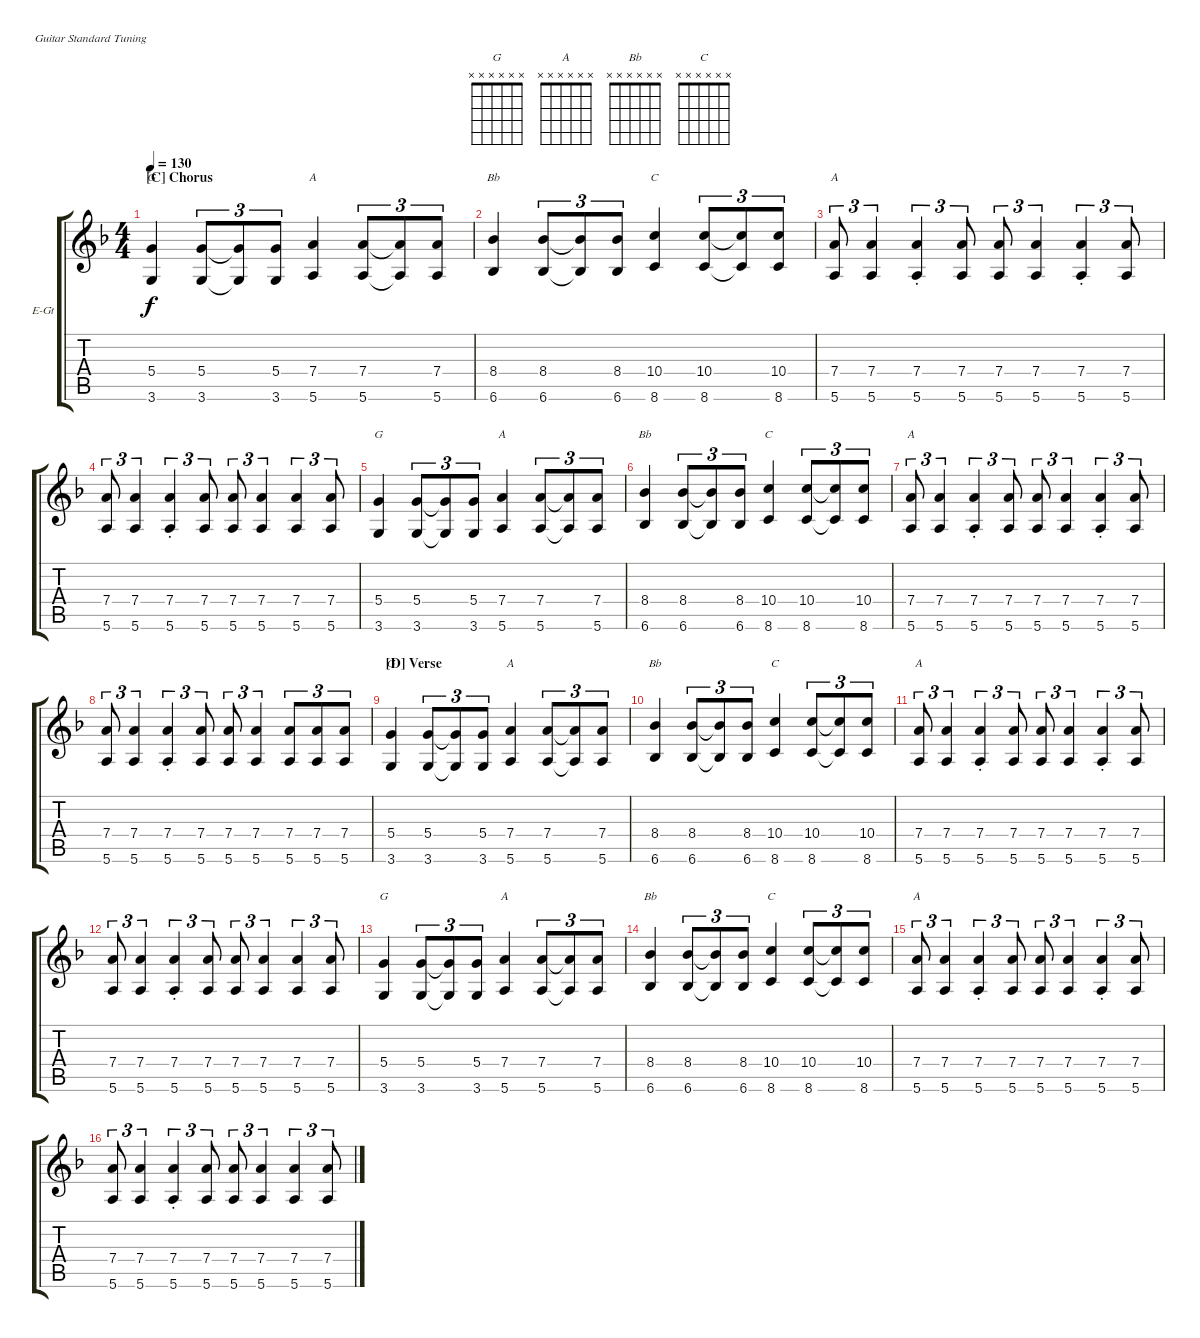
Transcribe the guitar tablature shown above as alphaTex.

\defaultSystemsLayout 4
\bracketExtendMode groupsimilarinstruments
\firstSystemTrackNameOrientation horizontal
\otherSystemsTrackNameOrientation horizontal
\track ("Alex Turner" "E-Gt") {instrument distortionguitar}
\staff {score tabs}
\tuning (E4 B3 G3 D3 A2 E2)
\chord ("G" x x x x x x)
\chord ("A" x x x x x x)
\chord ("Bb" x x x x x x)
\chord ("C" x x x x x x)
\ts (4 4)
\section ("C" "Chorus")
\tempo 130
\clef g2
\ks f
(3.6 5.4).4{ch "G" dy f} (3.6 5.4).8{tu (3 2)} (3.6{t} 5.4{t}).8{tu (3 2)} (5.4 3.6).8{tu (3 2)} (5.6 7.4).4{ch "A"} (5.6 7.4).8{tu (3 2)} (5.6{t} 7.4{t}).8{tu (3 2)} (7.4 5.6).8{tu (3 2)} |
(6.6 8.4).4{ch "Bb"} (6.6 8.4).8{tu (3 2)} (6.6{t} 8.4{t}).8{tu (3 2)} (8.4 6.6).8{tu (3 2)} (8.6 10.4).4{ch "C"} (8.6 10.4).8{tu (3 2)} (8.6{t} 10.4{t}).8{tu (3 2)} (10.4 8.6).8{tu (3 2)} |
(5.6 7.4).8{tu (3 2) ch "A"} (7.4 5.6).4{tu (3 2)} (5.6{st} 7.4{st}).4{tu (3 2)} (7.4 5.6).8{tu (3 2)} (5.6 7.4).8{tu (3 2)} (7.4 5.6).4{tu (3 2)} (5.6{st} 7.4{st}).4{tu (3 2)} (7.4 5.6).8{tu (3 2)} |
(5.6 7.4).8{tu (3 2)} (7.4 5.6).4{tu (3 2)} (5.6{st} 7.4{st}).4{tu (3 2)} (7.4 5.6).8{tu (3 2)} (5.6 7.4).8{tu (3 2)} (7.4 5.6).4{tu (3 2)} (5.6 7.4).4{tu (3 2)} (7.4 5.6).8{tu (3 2)} |
(3.6 5.4).4{ch "G"} (3.6 5.4).8{tu (3 2)} (3.6{t} 5.4{t}).8{tu (3 2)} (5.4 3.6).8{tu (3 2)} (5.6 7.4).4{ch "A"} (5.6 7.4).8{tu (3 2)} (5.6{t} 7.4{t}).8{tu (3 2)} (7.4 5.6).8{tu (3 2)} |
(6.6 8.4).4{ch "Bb"} (6.6 8.4).8{tu (3 2)} (6.6{t} 8.4{t}).8{tu (3 2)} (8.4 6.6).8{tu (3 2)} (8.6 10.4).4{ch "C"} (8.6 10.4).8{tu (3 2)} (8.6{t} 10.4{t}).8{tu (3 2)} (10.4 8.6).8{tu (3 2)} |
(5.6 7.4).8{tu (3 2) ch "A"} (7.4 5.6).4{tu (3 2)} (5.6{st} 7.4{st}).4{tu (3 2)} (7.4 5.6).8{tu (3 2)} (5.6 7.4).8{tu (3 2)} (7.4 5.6).4{tu (3 2)} (5.6{st} 7.4{st}).4{tu (3 2)} (7.4 5.6).8{tu (3 2)} |
(5.6 7.4).8{tu (3 2)} (7.4 5.6).4{tu (3 2)} (5.6{st} 7.4{st}).4{tu (3 2)} (7.4 5.6).8{tu (3 2)} (5.6 7.4).8{tu (3 2)} (7.4 5.6).4{tu (3 2)} (5.6 7.4).8{tu (3 2)} (7.4 5.6).8{tu (3 2)} (7.4 5.6).8{tu (3 2)} |
\section ("D" "Verse")
(3.6 5.4).4{ch "G"} (3.6 5.4).8{tu (3 2)} (3.6{t} 5.4{t}).8{tu (3 2)} (5.4 3.6).8{tu (3 2)} (5.6 7.4).4{ch "A"} (5.6 7.4).8{tu (3 2)} (5.6{t} 7.4{t}).8{tu (3 2)} (7.4 5.6).8{tu (3 2)} |
(6.6 8.4).4{ch "Bb"} (6.6 8.4).8{tu (3 2)} (6.6{t} 8.4{t}).8{tu (3 2)} (8.4 6.6).8{tu (3 2)} (8.6 10.4).4{ch "C"} (8.6 10.4).8{tu (3 2)} (8.6{t} 10.4{t}).8{tu (3 2)} (10.4 8.6).8{tu (3 2)} |
(5.6 7.4).8{tu (3 2) ch "A"} (7.4 5.6).4{tu (3 2)} (5.6{st} 7.4{st}).4{tu (3 2)} (7.4 5.6).8{tu (3 2)} (5.6 7.4).8{tu (3 2)} (7.4 5.6).4{tu (3 2)} (5.6{st} 7.4{st}).4{tu (3 2)} (7.4 5.6).8{tu (3 2)} |
(5.6 7.4).8{tu (3 2)} (7.4 5.6).4{tu (3 2)} (5.6{st} 7.4{st}).4{tu (3 2)} (7.4 5.6).8{tu (3 2)} (5.6 7.4).8{tu (3 2)} (7.4 5.6).4{tu (3 2)} (5.6 7.4).4{tu (3 2)} (7.4 5.6).8{tu (3 2)} |
(3.6 5.4).4{ch "G"} (3.6 5.4).8{tu (3 2)} (3.6{t} 5.4{t}).8{tu (3 2)} (5.4 3.6).8{tu (3 2)} (5.6 7.4).4{ch "A"} (5.6 7.4).8{tu (3 2)} (5.6{t} 7.4{t}).8{tu (3 2)} (7.4 5.6).8{tu (3 2)} |
(6.6 8.4).4{ch "Bb"} (6.6 8.4).8{tu (3 2)} (6.6{t} 8.4{t}).8{tu (3 2)} (8.4 6.6).8{tu (3 2)} (8.6 10.4).4{ch "C"} (8.6 10.4).8{tu (3 2)} (8.6{t} 10.4{t}).8{tu (3 2)} (10.4 8.6).8{tu (3 2)} |
(5.6 7.4).8{tu (3 2) ch "A"} (7.4 5.6).4{tu (3 2)} (5.6{st} 7.4{st}).4{tu (3 2)} (7.4 5.6).8{tu (3 2)} (5.6 7.4).8{tu (3 2)} (7.4 5.6).4{tu (3 2)} (5.6{st} 7.4{st}).4{tu (3 2)} (7.4 5.6).8{tu (3 2)} |
(5.6 7.4).8{tu (3 2)} (7.4 5.6).4{tu (3 2)} (5.6{st} 7.4{st}).4{tu (3 2)} (7.4 5.6).8{tu (3 2)} (5.6 7.4).8{tu (3 2)} (7.4 5.6).4{tu (3 2)} (5.6 7.4).4{tu (3 2)} (7.4 5.6).8{tu (3 2)}
